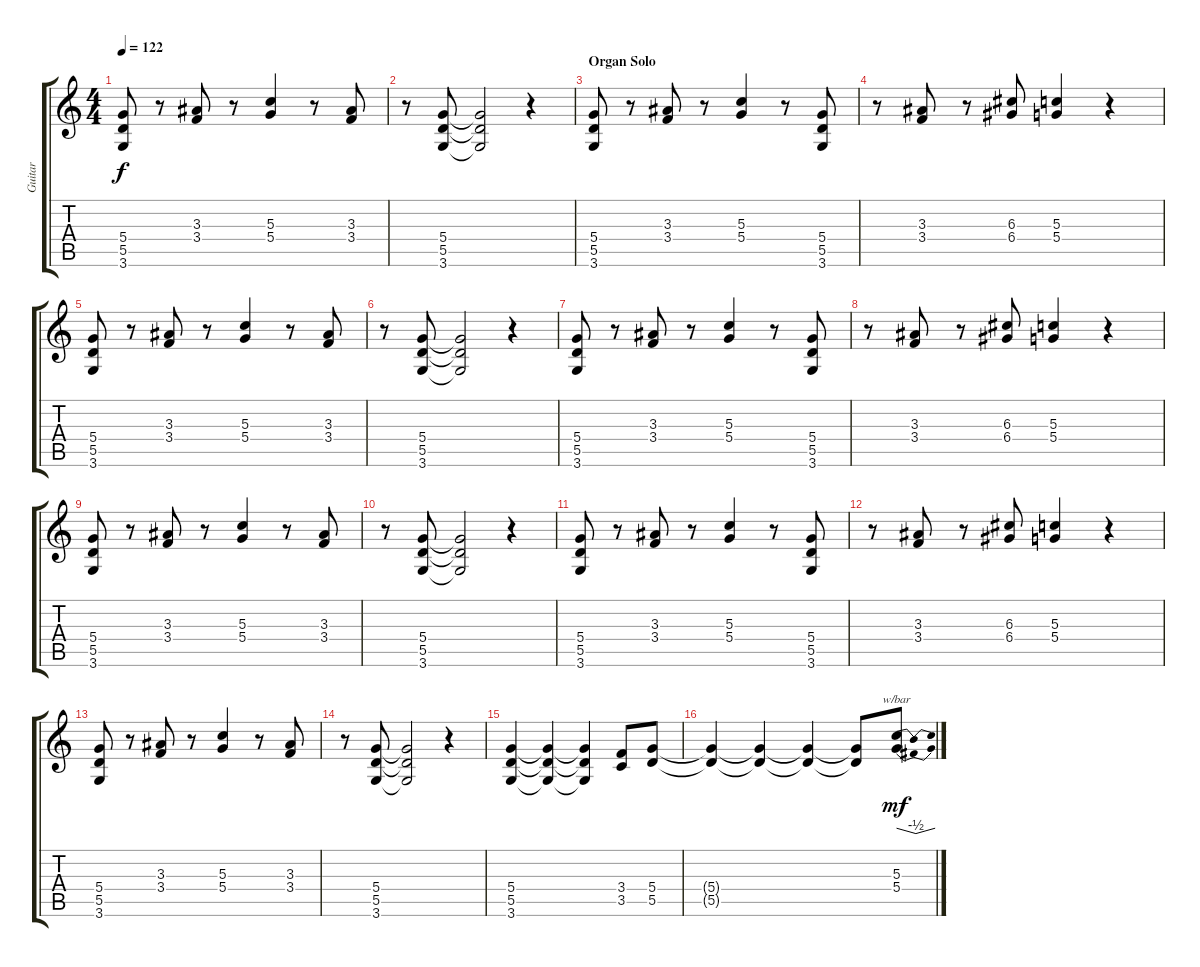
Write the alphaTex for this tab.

\track ("Guitar" "Guitar") {instrument overdrivenguitar}
\staff {score tabs}
\tuning (E4 B3 G3 D3 A2 E2) {hide}
\ts (4 4)
\tempo 122
\clef g2
\ks c
(5.4 5.5 3.6).8{dy f} r.8 (3.3 3.4).8 r.8 (5.3 5.4).4 r.8 (3.3 3.4).8 |
r.8 (5.4 5.5 3.6).8 (5.4{t} 5.5{t} 3.6{t}).2 r.4 |
\section ("" "Organ Solo")
(5.4 5.5 3.6).8{volume 11} r.8 (3.3 3.4).8 r.8 (5.3 5.4).4 r.8 (5.4 5.5 3.6).8 |
r.8 (3.3 3.4).8 r.8 (6.3 6.4).8 (5.3 5.4).4 r.4 |
(5.4 5.5 3.6).8 r.8 (3.3 3.4).8 r.8 (5.3 5.4).4 r.8 (3.3 3.4).8 |
r.8 (5.4 5.5 3.6).8 (5.4{t} 5.5{t} 3.6{t}).2 r.4 |
(5.4 5.5 3.6).8 r.8 (3.3 3.4).8 r.8 (5.3 5.4).4 r.8 (5.4 5.5 3.6).8 |
r.8 (3.3 3.4).8 r.8 (6.3 6.4).8 (5.3 5.4).4 r.4 |
(5.4 5.5 3.6).8 r.8 (3.3 3.4).8 r.8 (5.3 5.4).4 r.8 (3.3 3.4).8 |
r.8 (5.4 5.5 3.6).8 (5.4{t} 5.5{t} 3.6{t}).2 r.4 |
(5.4 5.5 3.6).8 r.8 (3.3 3.4).8 r.8 (5.3 5.4).4 r.8 (5.4 5.5 3.6).8 |
r.8 (3.3 3.4).8 r.8 (6.3 6.4).8 (5.3 5.4).4 r.4 |
(5.4 5.5 3.6).8 r.8 (3.3 3.4).8 r.8 (5.3 5.4).4 r.8 (3.3 3.4).8 |
r.8 (5.4 5.5 3.6).8 (5.4{t} 5.5{t} 3.6{t}).2 r.4 |
(5.4 5.5 3.6).4 (5.4{t} 5.5{t} 3.6{t}).4 (5.4{t} 5.5{t} 3.6{t}).4 (3.4 3.5).8 (5.4 5.5).8 |
(5.4{t} 5.5{t}).4 (5.4{t} 5.5{t}).4 (5.4{t} 5.5{t}).4 (5.4{t} 5.5{t}).8 (5.3{h} 5.4{h}).8{tbe (dip default 0 0 30 -2 60 0) dy mf}
